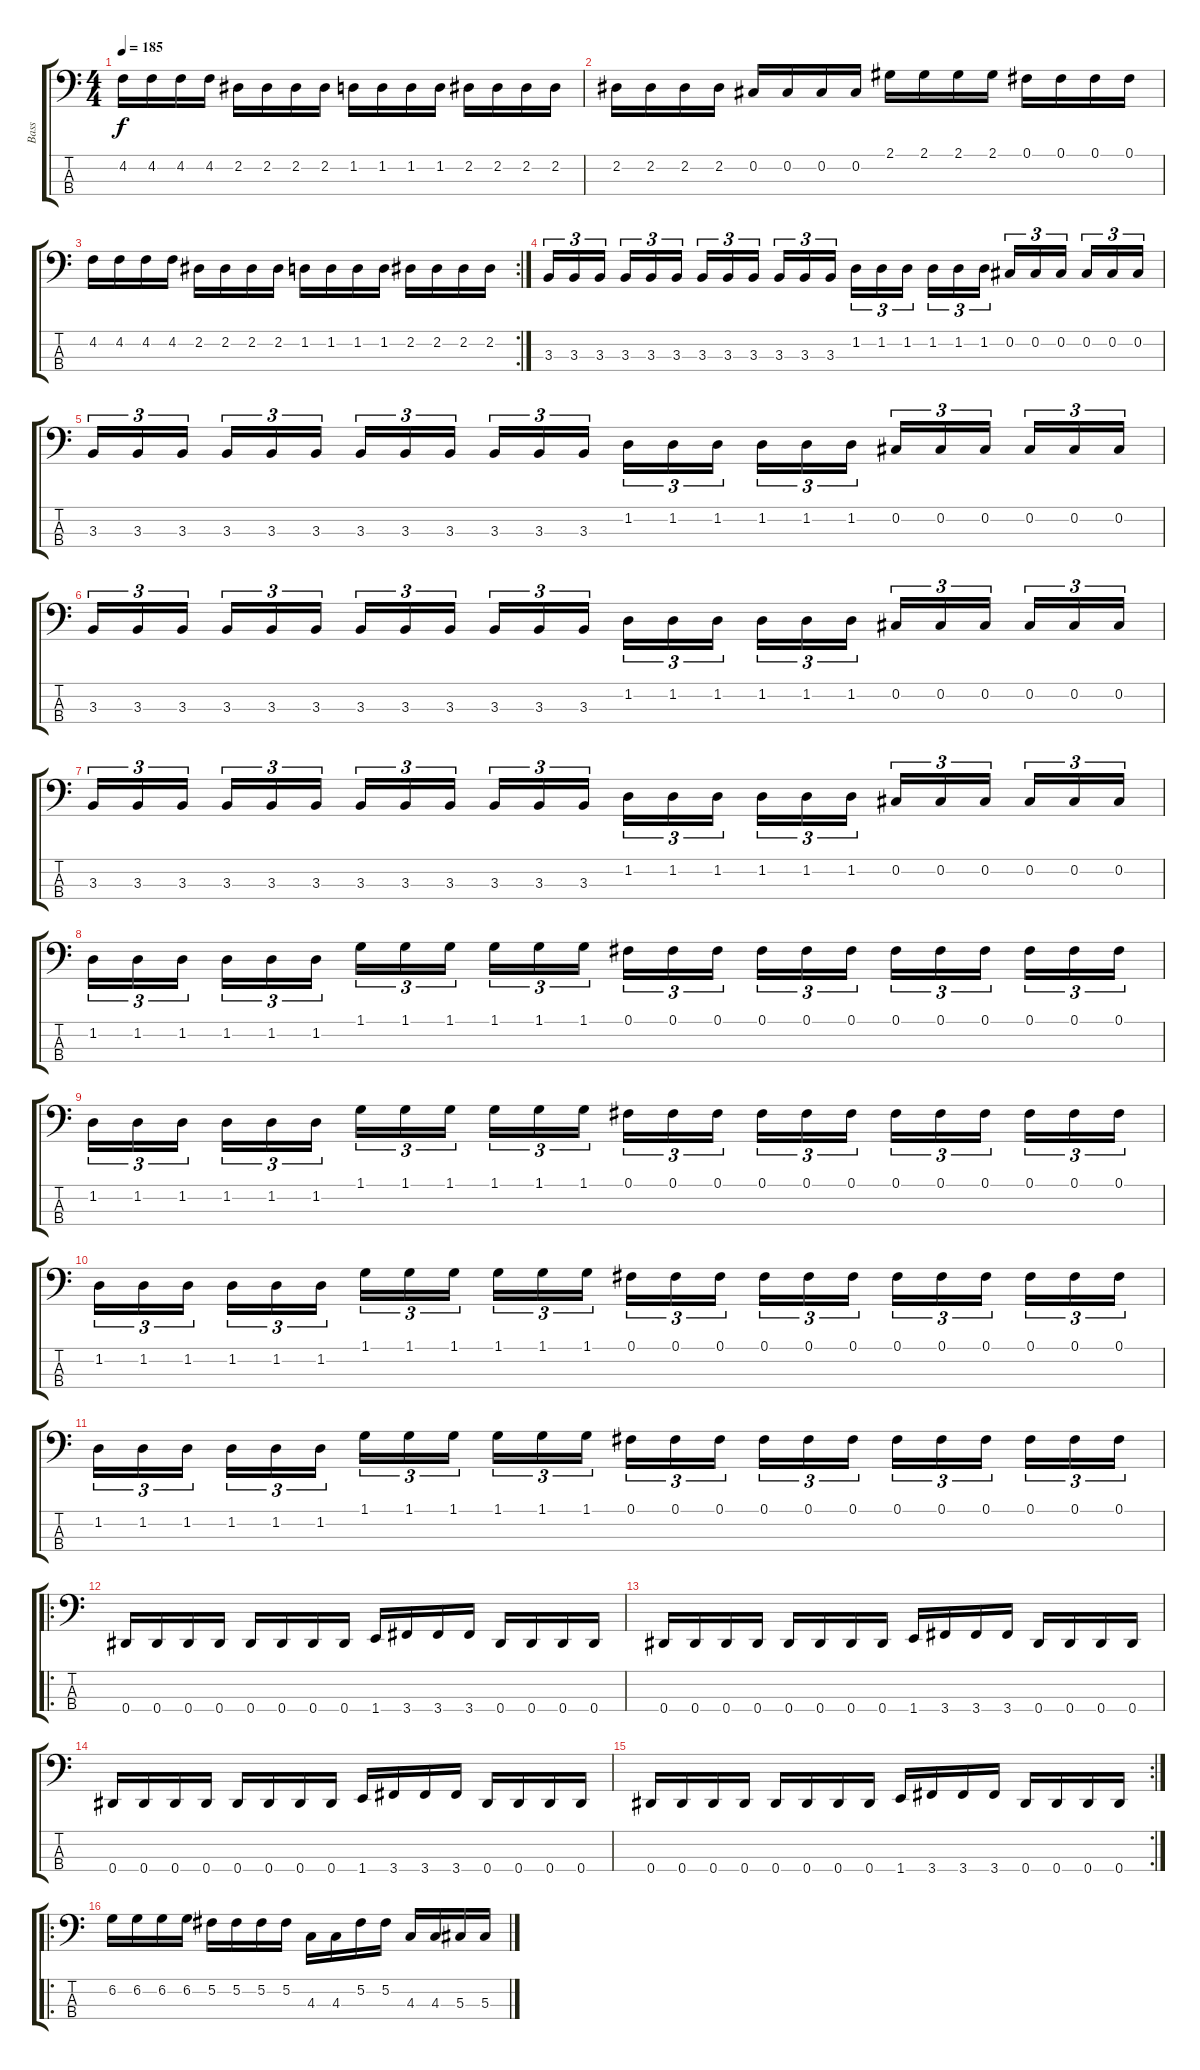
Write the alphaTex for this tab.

\track ("Bass" "Bass") {instrument electricbasspick}
\staff {score tabs}
\tuning (Gb2 Db2 Ab1 Eb1) {hide}
\ts (4 4)
\tempo 185
\clef f4
\ks c
4.2.16{dy f} 4.2.16 4.2.16 4.2.16 2.2.16 2.2.16 2.2.16 2.2.16 1.2.16 1.2.16 1.2.16 1.2.16 2.2.16 2.2.16 2.2.16 2.2.16 |
2.2.16 2.2.16 2.2.16 2.2.16 0.2.16 0.2.16 0.2.16 0.2.16 2.1.16 2.1.16 2.1.16 2.1.16 0.1.16 0.1.16 0.1.16 0.1.16 |
\rc 2
4.2.16 4.2.16 4.2.16 4.2.16 2.2.16 2.2.16 2.2.16 2.2.16 1.2.16 1.2.16 1.2.16 1.2.16 2.2.16 2.2.16 2.2.16 2.2.16 |
3.3.16{tu (3 2)} 3.3.16{tu (3 2)} 3.3.16{tu (3 2)} 3.3.16{tu (3 2)} 3.3.16{tu (3 2)} 3.3.16{tu (3 2)} 3.3.16{tu (3 2)} 3.3.16{tu (3 2)} 3.3.16{tu (3 2)} 3.3.16{tu (3 2)} 3.3.16{tu (3 2)} 3.3.16{tu (3 2)} 1.2.16{tu (3 2)} 1.2.16{tu (3 2)} 1.2.16{tu (3 2)} 1.2.16{tu (3 2)} 1.2.16{tu (3 2)} 1.2.16{tu (3 2)} 0.2.16{tu (3 2)} 0.2.16{tu (3 2)} 0.2.16{tu (3 2)} 0.2.16{tu (3 2)} 0.2.16{tu (3 2)} 0.2.16{tu (3 2)} |
3.3.16{tu (3 2)} 3.3.16{tu (3 2)} 3.3.16{tu (3 2)} 3.3.16{tu (3 2)} 3.3.16{tu (3 2)} 3.3.16{tu (3 2)} 3.3.16{tu (3 2)} 3.3.16{tu (3 2)} 3.3.16{tu (3 2)} 3.3.16{tu (3 2)} 3.3.16{tu (3 2)} 3.3.16{tu (3 2)} 1.2.16{tu (3 2)} 1.2.16{tu (3 2)} 1.2.16{tu (3 2)} 1.2.16{tu (3 2)} 1.2.16{tu (3 2)} 1.2.16{tu (3 2)} 0.2.16{tu (3 2)} 0.2.16{tu (3 2)} 0.2.16{tu (3 2)} 0.2.16{tu (3 2)} 0.2.16{tu (3 2)} 0.2.16{tu (3 2)} |
3.3.16{tu (3 2)} 3.3.16{tu (3 2)} 3.3.16{tu (3 2)} 3.3.16{tu (3 2)} 3.3.16{tu (3 2)} 3.3.16{tu (3 2)} 3.3.16{tu (3 2)} 3.3.16{tu (3 2)} 3.3.16{tu (3 2)} 3.3.16{tu (3 2)} 3.3.16{tu (3 2)} 3.3.16{tu (3 2)} 1.2.16{tu (3 2)} 1.2.16{tu (3 2)} 1.2.16{tu (3 2)} 1.2.16{tu (3 2)} 1.2.16{tu (3 2)} 1.2.16{tu (3 2)} 0.2.16{tu (3 2)} 0.2.16{tu (3 2)} 0.2.16{tu (3 2)} 0.2.16{tu (3 2)} 0.2.16{tu (3 2)} 0.2.16{tu (3 2)} |
3.3.16{tu (3 2)} 3.3.16{tu (3 2)} 3.3.16{tu (3 2)} 3.3.16{tu (3 2)} 3.3.16{tu (3 2)} 3.3.16{tu (3 2)} 3.3.16{tu (3 2)} 3.3.16{tu (3 2)} 3.3.16{tu (3 2)} 3.3.16{tu (3 2)} 3.3.16{tu (3 2)} 3.3.16{tu (3 2)} 1.2.16{tu (3 2)} 1.2.16{tu (3 2)} 1.2.16{tu (3 2)} 1.2.16{tu (3 2)} 1.2.16{tu (3 2)} 1.2.16{tu (3 2)} 0.2.16{tu (3 2)} 0.2.16{tu (3 2)} 0.2.16{tu (3 2)} 0.2.16{tu (3 2)} 0.2.16{tu (3 2)} 0.2.16{tu (3 2)} |
1.2.16{tu (3 2)} 1.2.16{tu (3 2)} 1.2.16{tu (3 2)} 1.2.16{tu (3 2)} 1.2.16{tu (3 2)} 1.2.16{tu (3 2)} 1.1.16{tu (3 2)} 1.1.16{tu (3 2)} 1.1.16{tu (3 2)} 1.1.16{tu (3 2)} 1.1.16{tu (3 2)} 1.1.16{tu (3 2)} 0.1.16{tu (3 2)} 0.1.16{tu (3 2)} 0.1.16{tu (3 2)} 0.1.16{tu (3 2)} 0.1.16{tu (3 2)} 0.1.16{tu (3 2)} 0.1.16{tu (3 2)} 0.1.16{tu (3 2)} 0.1.16{tu (3 2)} 0.1.16{tu (3 2)} 0.1.16{tu (3 2)} 0.1.16{tu (3 2)} |
1.2.16{tu (3 2)} 1.2.16{tu (3 2)} 1.2.16{tu (3 2)} 1.2.16{tu (3 2)} 1.2.16{tu (3 2)} 1.2.16{tu (3 2)} 1.1.16{tu (3 2)} 1.1.16{tu (3 2)} 1.1.16{tu (3 2)} 1.1.16{tu (3 2)} 1.1.16{tu (3 2)} 1.1.16{tu (3 2)} 0.1.16{tu (3 2)} 0.1.16{tu (3 2)} 0.1.16{tu (3 2)} 0.1.16{tu (3 2)} 0.1.16{tu (3 2)} 0.1.16{tu (3 2)} 0.1.16{tu (3 2)} 0.1.16{tu (3 2)} 0.1.16{tu (3 2)} 0.1.16{tu (3 2)} 0.1.16{tu (3 2)} 0.1.16{tu (3 2)} |
1.2.16{tu (3 2)} 1.2.16{tu (3 2)} 1.2.16{tu (3 2)} 1.2.16{tu (3 2)} 1.2.16{tu (3 2)} 1.2.16{tu (3 2)} 1.1.16{tu (3 2)} 1.1.16{tu (3 2)} 1.1.16{tu (3 2)} 1.1.16{tu (3 2)} 1.1.16{tu (3 2)} 1.1.16{tu (3 2)} 0.1.16{tu (3 2)} 0.1.16{tu (3 2)} 0.1.16{tu (3 2)} 0.1.16{tu (3 2)} 0.1.16{tu (3 2)} 0.1.16{tu (3 2)} 0.1.16{tu (3 2)} 0.1.16{tu (3 2)} 0.1.16{tu (3 2)} 0.1.16{tu (3 2)} 0.1.16{tu (3 2)} 0.1.16{tu (3 2)} |
1.2.16{tu (3 2)} 1.2.16{tu (3 2)} 1.2.16{tu (3 2)} 1.2.16{tu (3 2)} 1.2.16{tu (3 2)} 1.2.16{tu (3 2)} 1.1.16{tu (3 2)} 1.1.16{tu (3 2)} 1.1.16{tu (3 2)} 1.1.16{tu (3 2)} 1.1.16{tu (3 2)} 1.1.16{tu (3 2)} 0.1.16{tu (3 2)} 0.1.16{tu (3 2)} 0.1.16{tu (3 2)} 0.1.16{tu (3 2)} 0.1.16{tu (3 2)} 0.1.16{tu (3 2)} 0.1.16{tu (3 2)} 0.1.16{tu (3 2)} 0.1.16{tu (3 2)} 0.1.16{tu (3 2)} 0.1.16{tu (3 2)} 0.1.16{tu (3 2)} |
\ro
0.4.16 0.4.16 0.4.16 0.4.16 0.4.16 0.4.16 0.4.16 0.4.16 1.4.16 3.4.16 3.4.16 3.4.16 0.4.16 0.4.16 0.4.16 0.4.16 |
0.4.16 0.4.16 0.4.16 0.4.16 0.4.16 0.4.16 0.4.16 0.4.16 1.4.16 3.4.16 3.4.16 3.4.16 0.4.16 0.4.16 0.4.16 0.4.16 |
0.4.16 0.4.16 0.4.16 0.4.16 0.4.16 0.4.16 0.4.16 0.4.16 1.4.16 3.4.16 3.4.16 3.4.16 0.4.16 0.4.16 0.4.16 0.4.16 |
\rc 2
0.4.16 0.4.16 0.4.16 0.4.16 0.4.16 0.4.16 0.4.16 0.4.16 1.4.16 3.4.16 3.4.16 3.4.16 0.4.16 0.4.16 0.4.16 0.4.16 |
\ro
6.2.16 6.2.16 6.2.16 6.2.16 5.2.16 5.2.16 5.2.16 5.2.16 4.3.16 4.3.16 5.2.16 5.2.16 4.3.16 4.3.16 5.3.16 5.3.16
